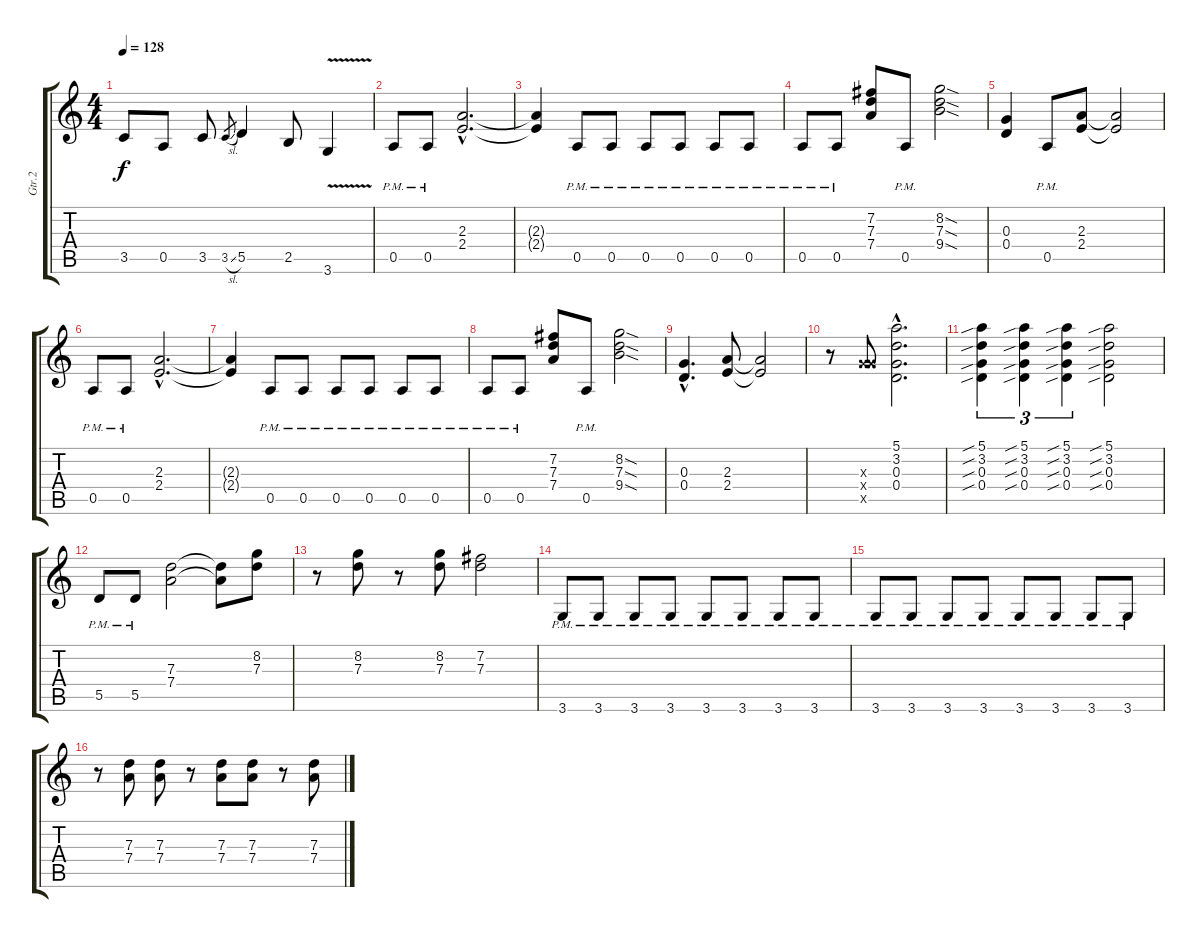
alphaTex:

\track ("Gtr.2" "Gtr.2") {instrument overdrivenguitar}
\staff {score tabs}
\tuning (E4 B3 G3 D3 A2 E2) {hide}
\ts (4 4)
\tempo 128
\clef g2
\ks c
3.5{t}.8{dy f} 0.5.8 3.5.8 3.5{sl}.8{gr} 5.5.4 2.5.8 3.6{v}.4 |
0.5{pm}.8 0.5{pm}.8 (2.3{hac} 2.4{hac}).2{d} |
(2.3{t} 2.4{t}).4 0.5{pm}.8 0.5{pm}.8 0.5{pm}.8 0.5{pm}.8 0.5{pm}.8 0.5{pm}.8 |
0.5{pm}.8 0.5{pm}.8 (7.2 7.3 7.4).8 0.5{pm}.8 (8.2{sod} 7.3{sod} 9.4{sod}).2 |
(0.3 0.4).4 0.5{pm}.8 (2.3 2.4).8 (2.3{t} 2.4{t}).2 |
0.5{pm}.8 0.5{pm}.8 (2.3{hac} 2.4{hac}).2{d} |
(2.3{t} 2.4{t}).4 0.5{pm}.8 0.5{pm}.8 0.5{pm}.8 0.5{pm}.8 0.5{pm}.8 0.5{pm}.8 |
0.5{pm}.8 0.5{pm}.8 (7.2 7.3 7.4).8 0.5{pm}.8 (8.2{sod} 7.3{sod} 9.4{sod}).2 |
(0.3{hac} 0.4{hac}).4{d} (2.3 2.4).8 (2.3{t} 2.4{t}).2 |
r.8 (0.3{x} 5.4{x} 10.5{x}).8 (5.1{hac} 3.2{hac} 0.3{hac} 0.4{hac}).2{d} |
(5.1{sib} 3.2{sib} 0.3{sib} 0.4{sib}).4{tu (3 2)} (5.1{sib} 3.2{sib} 0.3{sib} 0.4{sib}).4{tu (3 2)} (5.1{sib} 3.2{sib} 0.3{sib} 0.4{sib}).4{tu (3 2)} (5.1{sib} 3.2{sib} 0.3{sib} 0.4{sib}).2 |
5.5{pm}.8 5.5{pm}.8 (7.3 7.4).2 (7.3{t} 7.4{t}).8 (8.2 7.3).8 |
r.8 (8.2 7.3).8 r.8 (8.2 7.3).8 (7.2 7.3).2 |
3.6{pm}.8 3.6{pm}.8 3.6{pm}.8 3.6{pm}.8 3.6{pm}.8 3.6{pm}.8 3.6{pm}.8 3.6{pm}.8 |
3.6{pm}.8 3.6{pm}.8 3.6{pm}.8 3.6{pm}.8 3.6{pm}.8 3.6{pm}.8 3.6{pm}.8 3.6{pm}.8 |
r.8 (7.3 7.4).8 (7.3 7.4).8 r.8 (7.3 7.4).8 (7.3 7.4).8 r.8 (7.3 7.4).8
